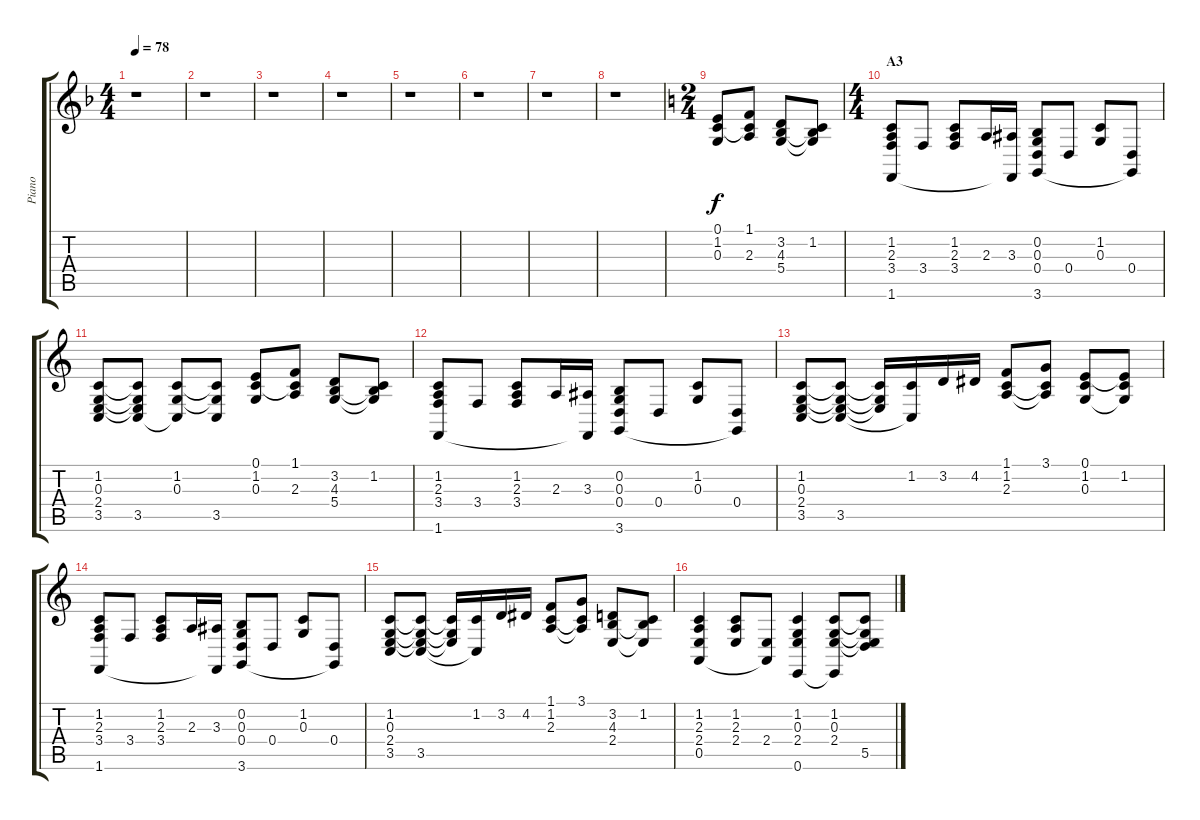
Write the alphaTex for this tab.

\track ("Piano" "Piano") {instrument acousticgrandpiano}
\staff {score tabs}
\tuning (E4 B3 G3 D3 A2 E2) {hide}
\ts (4 4)
\tempo 78
\clef g2
\ks f
r.1{dy f} |
r.1 |
r.1 |
r.1 |
r.1 |
r.1 |
r.1 |
r.1 |
\ts (2 4)
\ks c
(0.1 1.2 0.3).8 (1.1 1.2{t} 2.3).8 (3.2 4.3 5.4).8 (1.2 4.3{t} 5.4{t}).8 |
\ts (4 4)
\section ("" "A3")
(1.2 2.3 3.4 1.6).8 3.4.8 (1.2 2.3 3.4).8 2.3.16 (3.3 1.6{t}).16 (0.2 0.3 0.4 3.6).8 0.4.8 (1.2 0.3).8 (0.4 3.6{t}).8 |
(1.2 0.3 2.4 3.5).8 (1.2{t} 0.3{t} 2.4{t} 3.5).8 (1.2 0.3 3.5{t}).8 (1.2{t} 0.3{t} 3.5).8 (0.1 1.2 0.3).8 (1.1 1.2{t} 2.3).8 (3.2 4.3 5.4).8 (1.2 4.3{t} 5.4{t}).8 |
(1.2 2.3 3.4 1.6).8 3.4.8 (1.2 2.3 3.4).8 2.3.16 (3.3 1.6{t}).16 (0.2 0.3 0.4 3.6).8 0.4.8 (1.2 0.3).8 (0.4 3.6{t}).8 |
(1.2 0.3 2.4 3.5).8 (1.2{t} 0.3{t} 2.4{t} 3.5).8 (1.2{t} 0.3{t} 2.4{t}).16 (1.2 3.5{t}).16 3.2.16 4.2.16 (1.1 1.2 2.3).8 (3.1 1.2{t} 2.3{t}).8 (0.1 1.2 0.3).8 (0.1{t} 1.2 0.3{t}).8 |
(1.2 2.3 3.4 1.6).8 3.4.8 (1.2 2.3 3.4).8 2.3.16 (3.3 1.6{t}).16 (0.2 0.3 0.4 3.6).8 0.4.8 (1.2 0.3).8 (0.4 3.6{t}).8 |
(1.2 0.3 2.4 3.5).8 (1.2{t} 0.3{t} 2.4{t} 3.5).8 (1.2{t} 0.3{t} 2.4{t}).16 (1.2 3.5{t}).16 3.2.16 4.2.16 (1.1 1.2 2.3).8 (3.1 1.2{t} 2.3{t}).8 (3.2 4.3 2.4).8 (1.2 4.3{t} 2.4{t}).8 |
(1.2 2.3 2.4 0.5).4 (1.2 2.3 2.4).8 (2.4 0.5{t}).8 (1.2 0.3 2.4 0.6).4 (1.2 0.3 2.4 0.6{t}).8 (1.2{t} 0.3{t} 2.4{t} 5.5).8
